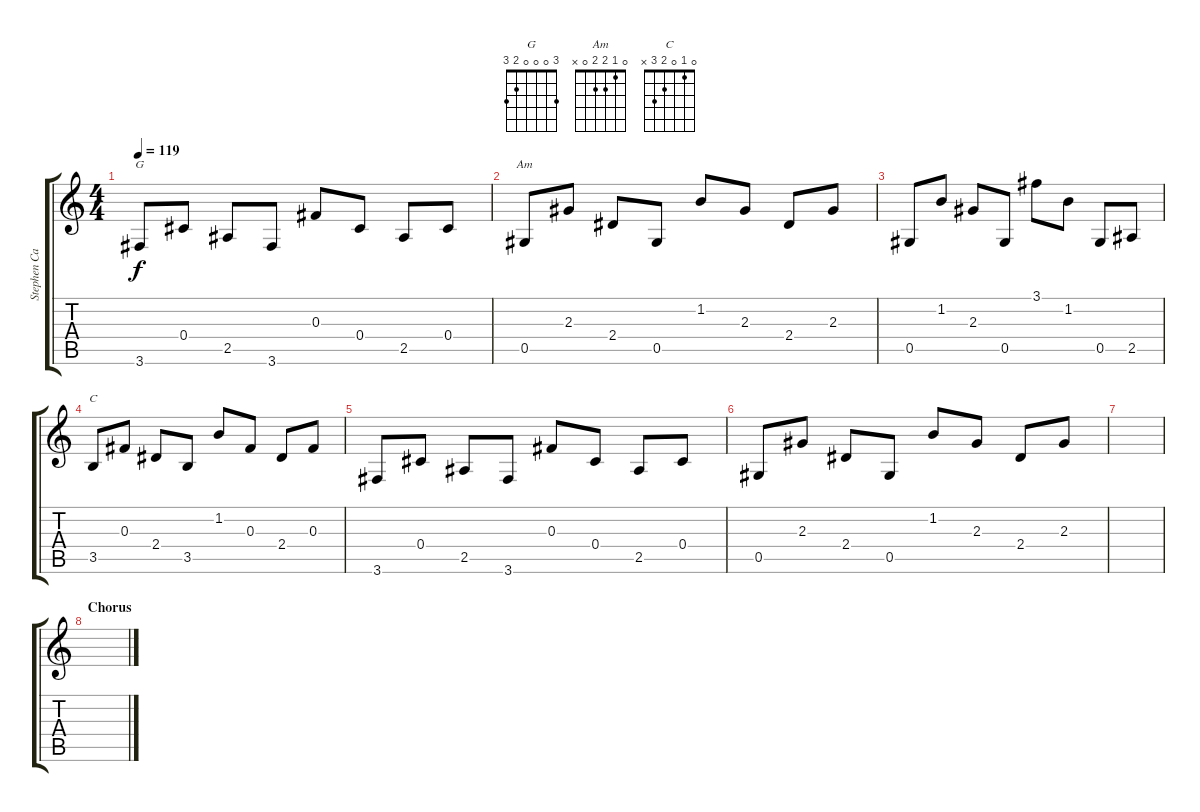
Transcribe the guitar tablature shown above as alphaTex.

\track ("Stephen Carpenter" "Stephen Ca") {instrument distortionguitar}
\staff {score tabs}
\tuning (Eb4 Bb3 Gb3 Db3 Ab2 Eb2) {hide}
\chord ("G" 3 0 0 0 2 3)
\chord ("Am" 0 1 2 2 0 x)
\chord ("C" 0 1 0 2 3 x)
\ts (4 4)
\tempo 119
\clef g2
\ks c
3.6.8{ch "G" dy f} 0.4.8 2.5.8 3.6.8 0.3.8 0.4.8 2.5.8 0.4.8 |
0.5.8{ch "Am"} 2.3.8 2.4.8 0.5.8 1.2.8 2.3.8 2.4.8 2.3.8 |
0.5.8 1.2.8 2.3.8 0.5.8 3.1.8 1.2.8 0.5.8 2.5.8 |
3.5.8{ch "C"} 0.3.8 2.4.8 3.5.8 1.2.8 0.3.8 2.4.8 0.3.8 |
3.6.8 0.4.8 2.5.8 3.6.8 0.3.8 0.4.8 2.5.8 0.4.8 |
0.5.8 2.3.8 2.4.8 0.5.8 1.2.8 2.3.8 2.4.8 2.3.8 |
|
\section ("" "Chorus")
